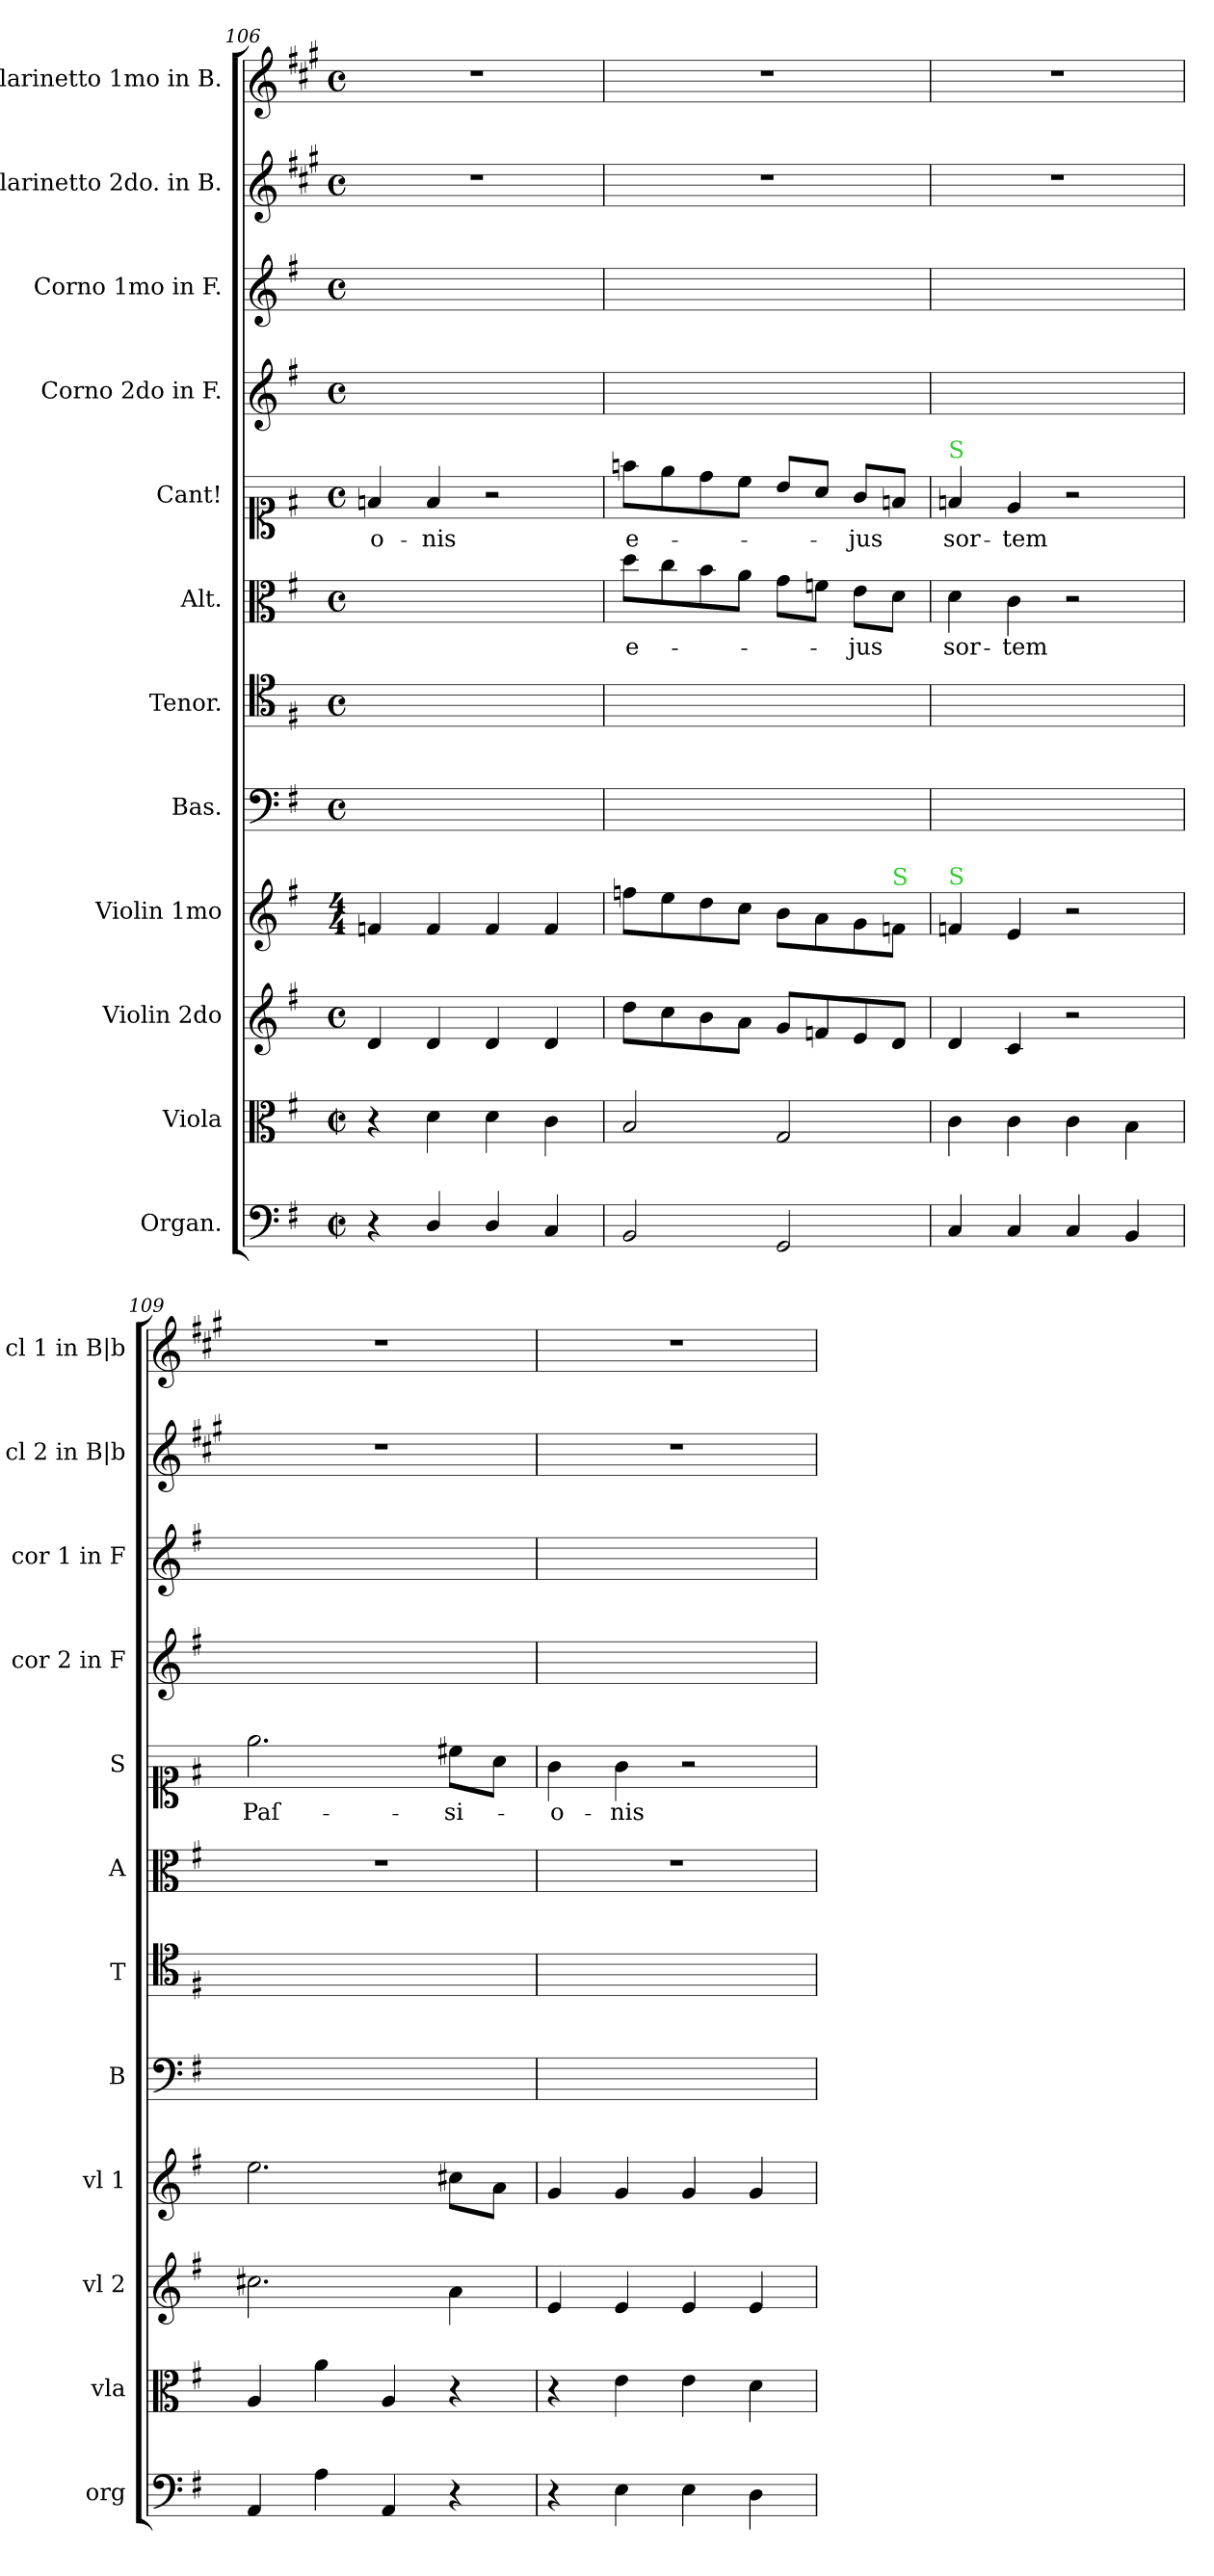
**kern	**kern	**kern	**kern	**kern	**kern	**kern	**text	**kern	**text	**kern	**kern	**kern	**kern
*part12	*part11	*part10	*part9	*part8	*part7	*part6	*part6	*part5	*part5	*part4	*part3	*part2	*part1
*staff12	*staff11	*staff10	*staff9	*staff8	*staff7	*staff6	*staff6	*staff5	*staff5	*staff4	*staff3	*staff2	*staff1
*I"Organ.	*I"Viola	*I"Violin 2do	*I"Violin 1mo	*I"Bas.	*I"Tenor.	*I"Alt.	*	*I"Cant!	*	*I"Corno 2do in F.	*I"Corno 1mo in F.	*I"Clarinetto 2do. in B.	*I"Clarinetto 1mo in B.
*I'org	*I'vla	*I'vl 2	*I'vl 1	*I'B	*I'T	*I'A	*	*I'S	*	*I'cor 2 in F	*I'cor 1 in F	*I'cl 2 in B|b	*I'cl 1 in B|b
*clefF4	*clefC3	*clefG2	*clefG2	*clefF4	*clefC4	*clefC3	*	*clefC1	*	*clefG2	*clefG2	*clefG2	*clefG2
*	*	*	*	*	*	*	*	*	*	*ITrd4c7	*ITrd4c7	*ITrd1c2	*ITrd1c2
*k[f#]	*k[f#]	*k[f#]	*k[f#]	*k[f#]	*k[f#]	*k[f#]	*	*k[f#]	*	*k[]	*k[]	*k[f#]	*k[f#]
*G:	*G:	*G:	*G:	*G:	*G:	*G:	*	*G:	*	*	*	*G:	*G:
*M4/4	*M4/4	*M4/4	*M4/4	*M4/4	*M4/4	*M4/4	*	*M4/4	*	*M4/4	*M4/4	*M4/4	*M4/4
*met(c|)	*met(c|)	*met(c)	*	*met(c)	*met(c)	*met(c)	*	*met(c)	*	*met(c)	*met(c)	*met(c)	*met(c)
=106	=106	=106	=106	=106	=106	=106	=106	=106	=106	=106	=106	=106	=106
4r	4r	4d/	4fn/	1ryy	1ryy	1ryy	.	4fn/	-o-	1ryy	1ryy	1r	1r
4D/	4d\	4d/	4f/	.	.	.	.	4f/	-nis	.	.	.	.
4D/	4d\	4d/	4f/	.	.	.	.	2r	.	.	.	.	.
4C/	4c\	4d/	4f/	.	.	.	.	.	.	.	.	.	.
=107	=107	=107	=107	=107	=107	=107	=107	=107	=107	=107	=107	=107	=107
2BB/	2B/	8dd\L	8ffn\L	1ryy	1ryy	8dd\L	-e-	8ffn\L	e-	1ryy	1ryy	1r	1r
.	.	8cc\	8ee\	.	.	8cc\	.	8ee\	.	.	.	.	.
.	.	8b\	8dd\	.	.	8b\	.	8dd\	.	.	.	.	.
.	.	8a\J	8cc\J	.	.	8a\J	.	8cc\J	.	.	.	.	.
2GG/	2G/	8g/L	8b\L	.	.	8g\L	.	8b/L	.	.	.	.	.
.	.	8fn/	8a\	.	.	8fnJ	.	8aJ	.	.	.	.	.
.	.	8e/	8g\	.	.	8eL	-jus	8gL	-jus	.	.	.	.
!	!	!	!LO:TX:a:color=limegreen:t=S	!	!	!	!	!	!	!	!	!	!
.	.	8d/J	8fn\J	.	.	8d\J	.	8fn/J	.	.	.	.	.
=108	=108	=108	=108	=108	=108	=108	=108	=108	=108	=108	=108	=108	=108
!	!	!	!	!	!	!	!	!LO:TX:a:color=limegreen:t=S	!	!	!	!	!
!	!	!	!LO:TX:a:color=limegreen:t=S	!	!	!	!	!	!	!	!	!	!
4C/	4c\	4d/	4fn/	1ryy	1ryy	4d\	sor-	4fn/	sor-	1ryy	1ryy	1r	1r
4C/	4c\	4c/	4e/	.	.	4c\	-tem	4e/	-tem	.	.	.	.
4C/	4c\	2r	2r	.	.	2r	.	2r	.	.	.	.	.
4BB/	4B\	.	.	.	.	.	.	.	.	.	.	.	.
=109	=109	=109	=109	=109	=109	=109	=109	=109	=109	=109	=109	=109	=109
4AA/	4A/	2.cc#X\	2.ee\	1ryy	1ryy	1r	.	2.ee\	Paſ-	1ryy	1ryy	1r	1r
4A\	4a\	.	.	.	.	.	.	.	.	.	.	.	.
4AA/	4A/	.	.	.	.	.	.	.	.	.	.	.	.
4r	4r	4a\	8cc#X\L	.	.	.	.	8cc#X\L	-si-	.	.	.	.
.	.	.	8a\J	.	.	.	.	8a\J	.	.	.	.	.
=110	=110	=110	=110	=110	=110	=110	=110	=110	=110	=110	=110	=110	=110
4r	4r	4e/	4g/	1ryy	1ryy	1r	.	4g\	-o-	1ryy	1ryy	1r	1r
4E\	4e\	4e/	4g/	.	.	.	.	4g\	-nis	.	.	.	.
4E\	4e\	4e/	4g/	.	.	.	.	2r	.	.	.	.	.
4D\	4d\	4e/	4g/	.	.	.	.	.	.	.	.	.	.
=	=	=	=	=	=	=	=	=	=	=	=	=	=
*-	*-	*-	*-	*-	*-	*-	*-	*-	*-	*-	*-	*-	*-
